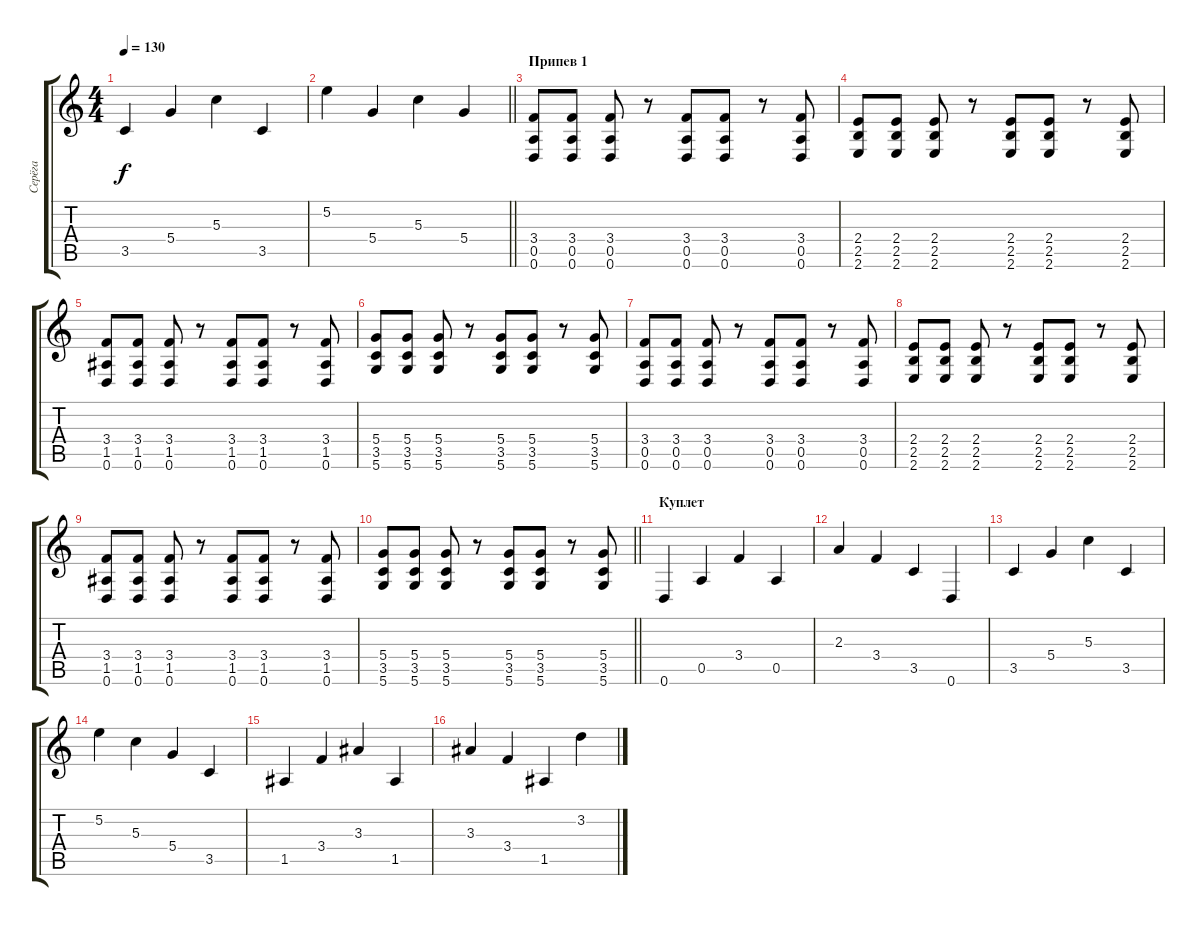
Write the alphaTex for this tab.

\track ("Серёга" "Серёга") {instrument acousticguitarsteel}
\staff {score tabs}
\tuning (E4 B3 G3 D3 A2 D2) {hide}
\ts (4 4)
\tempo 130
\clef g2
\ks c
3.5.4{dy f} 5.4.4 5.3.4 3.5.4 |
\barLineRight lightlight
5.2.4 5.4.4 5.3.4 5.4.4 |
\section ("" "Припев 1")
(3.4 0.5 0.6).8{volume 16 instrument distortionguitar} (3.4 0.5 0.6).8 (3.4 0.5 0.6).8 r.8 (3.4 0.5 0.6).8 (3.4 0.5 0.6).8 r.8 (3.4 0.5 0.6).8 |
(2.4 2.5 2.6).8 (2.4 2.5 2.6).8 (2.4 2.5 2.6).8 r.8 (2.4 2.5 2.6).8 (2.4 2.5 2.6).8 r.8 (2.4 2.5 2.6).8 |
(3.4 1.5 0.6).8 (3.4 1.5 0.6).8 (3.4 1.5 0.6).8 r.8 (3.4 1.5 0.6).8 (3.4 1.5 0.6).8 r.8 (3.4 1.5 0.6).8 |
(5.4 3.5 5.6).8 (5.4 3.5 5.6).8 (5.4 3.5 5.6).8 r.8 (5.4 3.5 5.6).8 (5.4 3.5 5.6).8 r.8 (5.4 3.5 5.6).8 |
(3.4 0.5 0.6).8{instrument distortionguitar} (3.4 0.5 0.6).8 (3.4 0.5 0.6).8 r.8 (3.4 0.5 0.6).8 (3.4 0.5 0.6).8 r.8 (3.4 0.5 0.6).8 |
(2.4 2.5 2.6).8 (2.4 2.5 2.6).8 (2.4 2.5 2.6).8 r.8 (2.4 2.5 2.6).8 (2.4 2.5 2.6).8 r.8 (2.4 2.5 2.6).8 |
(3.4 1.5 0.6).8 (3.4 1.5 0.6).8 (3.4 1.5 0.6).8 r.8 (3.4 1.5 0.6).8 (3.4 1.5 0.6).8 r.8 (3.4 1.5 0.6).8 |
\barLineRight lightlight
(5.4 3.5 5.6).8 (5.4 3.5 5.6).8 (5.4 3.5 5.6).8 r.8 (5.4 3.5 5.6).8 (5.4 3.5 5.6).8 r.8 (5.4 3.5 5.6).8 |
\section ("" "Куплет")
0.6.4{volume 10 instrument acousticguitarsteel} 0.5.4 3.4.4 0.5.4 |
2.3.4 3.4.4 3.5.4 0.6.4 |
3.5.4 5.4.4 5.3.4 3.5.4 |
5.2.4 5.3.4 5.4.4 3.5.4 |
1.5.4 3.4.4 3.3.4 1.5.4 |
3.3.4 3.4.4 1.5.4 3.2.4
